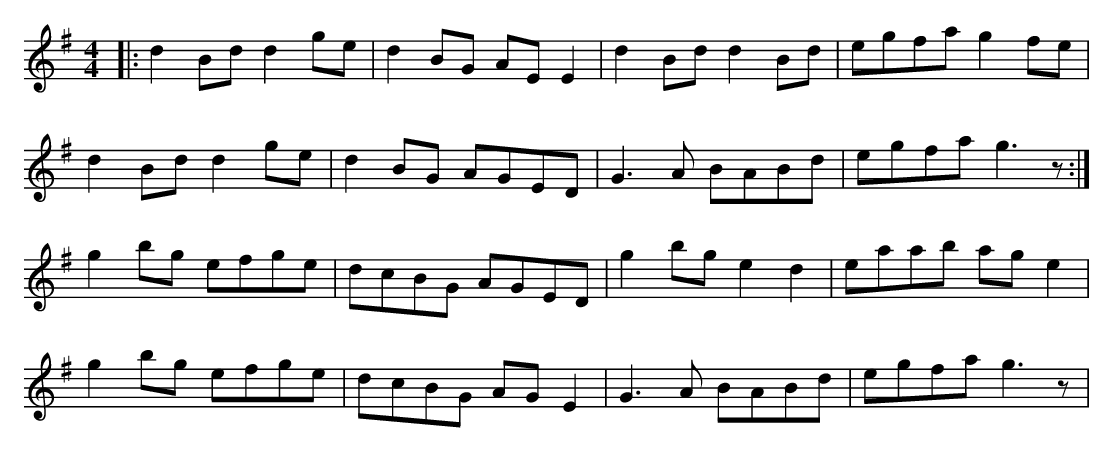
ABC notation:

X:1
M:4/4
K:G
|:d2 Bd d2 ge|d2 BG AE E2|d2 Bd d2 Bd|egfa g2 fe|
d2 Bd d2 ge|d2 BG AGED|G3 A BABd|egfa g3 z:|
g2 bg efge|dcBG AGED|g2 bg e2 d2|eaab ag e2|
g2 bg efge|dcBG AG E2|G3 A BABd|egfa g3 z|
